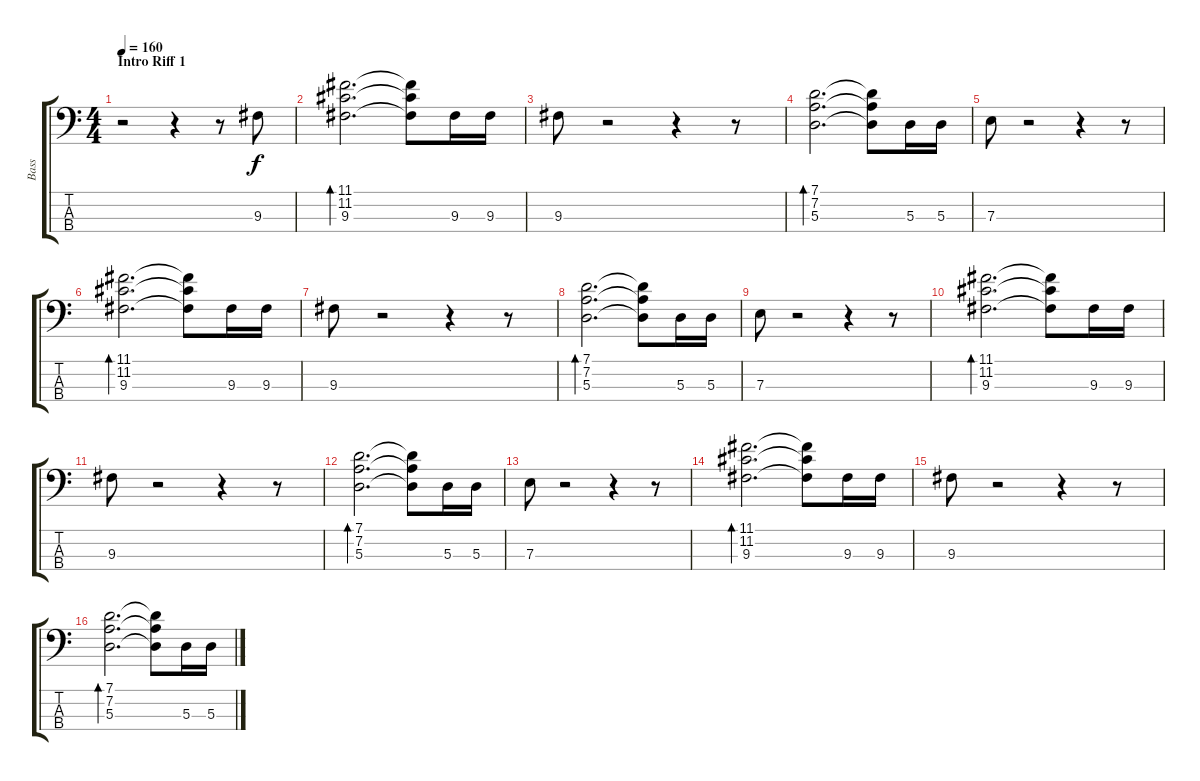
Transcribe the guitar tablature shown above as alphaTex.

\track ("Bass" "Bass") {instrument electricbassfinger}
\staff {score tabs}
\tuning (G2 D2 A1 E1) {hide}
\ts (4 4)
\section ("" "Intro Riff 1")
\tempo 160
\clef f4
\ks c
r.2{dy f instrument electricbassfinger} r.4 r.8 9.3.8 |
(11.1 11.2 9.3).2{d bd 120} (11.1{t} 11.2{t} 9.3{t}).8 9.3.16 9.3.16 |
9.3.8 r.2 r.4 r.8 |
(7.1 7.2 5.3).2{d bd 120} (7.1{t} 7.2{t} 5.3{t}).8 5.3.16 5.3.16 |
7.3.8 r.2 r.4 r.8 |
(11.1 11.2 9.3).2{d bd 120} (11.1{t} 11.2{t} 9.3{t}).8 9.3.16 9.3.16 |
9.3.8 r.2 r.4 r.8 |
(7.1 7.2 5.3).2{d bd 120} (7.1{t} 7.2{t} 5.3{t}).8 5.3.16 5.3.16 |
7.3.8 r.2 r.4 r.8 |
(11.1 11.2 9.3).2{d bd 120} (11.1{t} 11.2{t} 9.3{t}).8 9.3.16 9.3.16 |
9.3.8 r.2 r.4 r.8 |
(7.1 7.2 5.3).2{d bd 120} (7.1{t} 7.2{t} 5.3{t}).8 5.3.16 5.3.16 |
7.3.8 r.2 r.4 r.8 |
(11.1 11.2 9.3).2{d bd 120} (11.1{t} 11.2{t} 9.3{t}).8 9.3.16 9.3.16 |
9.3.8 r.2 r.4 r.8 |
(7.1 7.2 5.3).2{d bd 120} (7.1{t} 7.2{t} 5.3{t}).8 5.3.16 5.3.16
